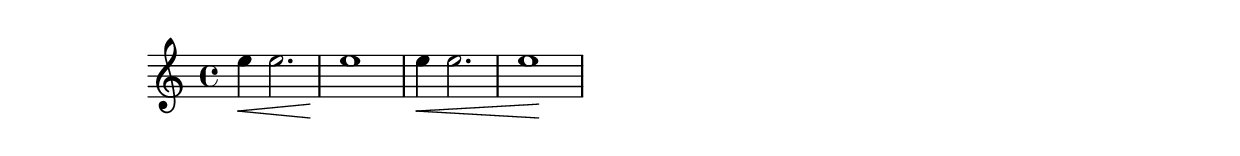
\version "2.11.61"
\header {
  lsrtags = "expressive-marks"
  texidoc = "If the note which ends a hairpin falls on a downbeat,
the hairpin stops at the bar line immediately preceding.  This behavior
can be controlled by overriding the @code{to-barline} property.
"
  doctitle = "Setting hairpin behavior at bar lines"
}

\relative c'' {
  e4\< e2.
  e1\!
  \override Hairpin #'to-barline = ##f
  e4\< e2.
  e1\!
}
